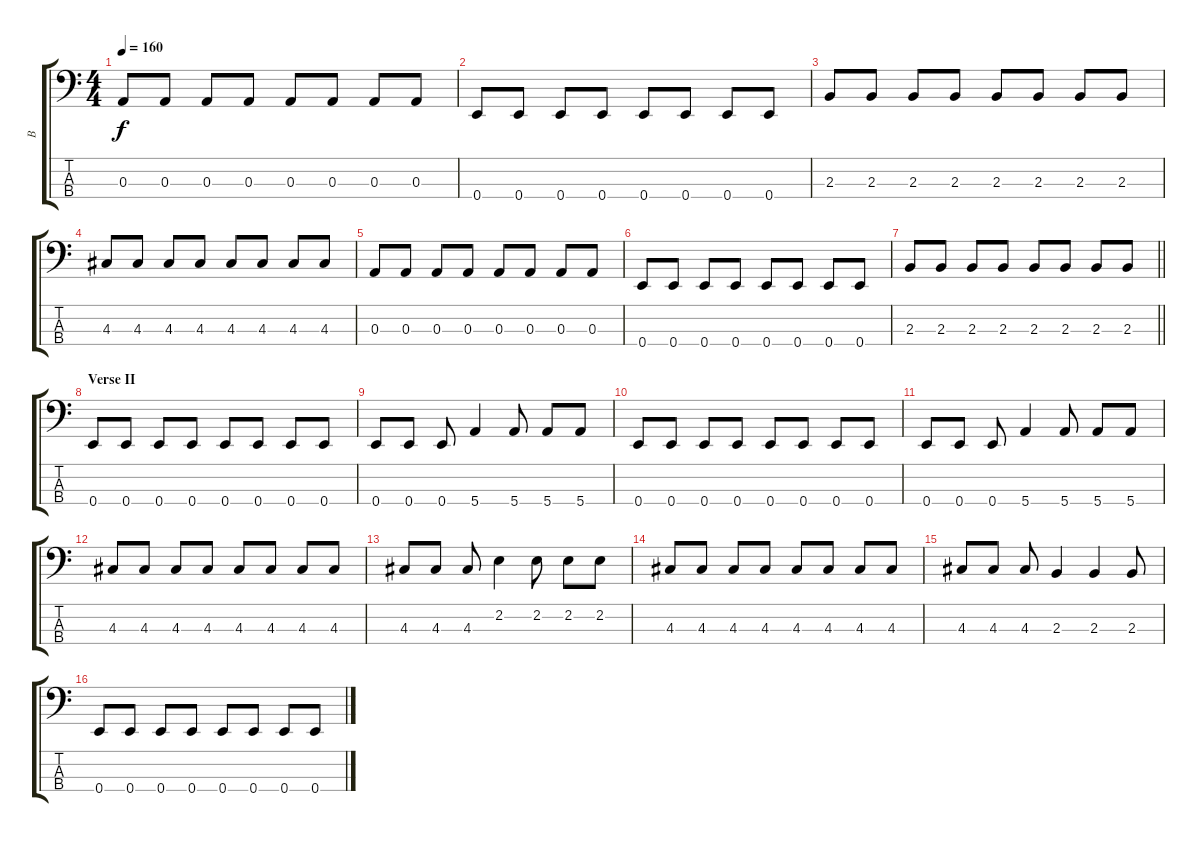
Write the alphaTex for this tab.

\track ("B" "B") {instrument electricbasspick}
\staff {score tabs}
\tuning (G2 D2 A1 E1) {hide}
\ts (4 4)
\tempo 160
\clef f4
\ks c
0.3.8{dy f} 0.3.8 0.3.8 0.3.8 0.3.8 0.3.8 0.3.8 0.3.8 |
0.4.8 0.4.8 0.4.8 0.4.8 0.4.8 0.4.8 0.4.8 0.4.8 |
2.3.8 2.3.8 2.3.8 2.3.8 2.3.8 2.3.8 2.3.8 2.3.8 |
4.3.8 4.3.8 4.3.8 4.3.8 4.3.8 4.3.8 4.3.8 4.3.8 |
0.3.8 0.3.8 0.3.8 0.3.8 0.3.8 0.3.8 0.3.8 0.3.8 |
0.4.8 0.4.8 0.4.8 0.4.8 0.4.8 0.4.8 0.4.8 0.4.8 |
\barLineRight lightlight
2.3.8 2.3.8 2.3.8 2.3.8 2.3.8 2.3.8 2.3.8 2.3.8 |
\section ("" "Verse II")
0.4.8 0.4.8 0.4.8 0.4.8 0.4.8 0.4.8 0.4.8 0.4.8 |
0.4.8 0.4.8 0.4.8 5.4.4 5.4.8 5.4.8 5.4.8 |
0.4.8 0.4.8 0.4.8 0.4.8 0.4.8 0.4.8 0.4.8 0.4.8 |
0.4.8 0.4.8 0.4.8 5.4.4 5.4.8 5.4.8 5.4.8 |
4.3.8 4.3.8 4.3.8 4.3.8 4.3.8 4.3.8 4.3.8 4.3.8 |
4.3.8 4.3.8 4.3.8 2.2.4 2.2.8 2.2.8 2.2.8 |
4.3.8 4.3.8 4.3.8 4.3.8 4.3.8 4.3.8 4.3.8 4.3.8 |
4.3.8 4.3.8 4.3.8 2.3.4 2.3.4 2.3.8 |
0.4.8 0.4.8 0.4.8 0.4.8 0.4.8 0.4.8 0.4.8 0.4.8
